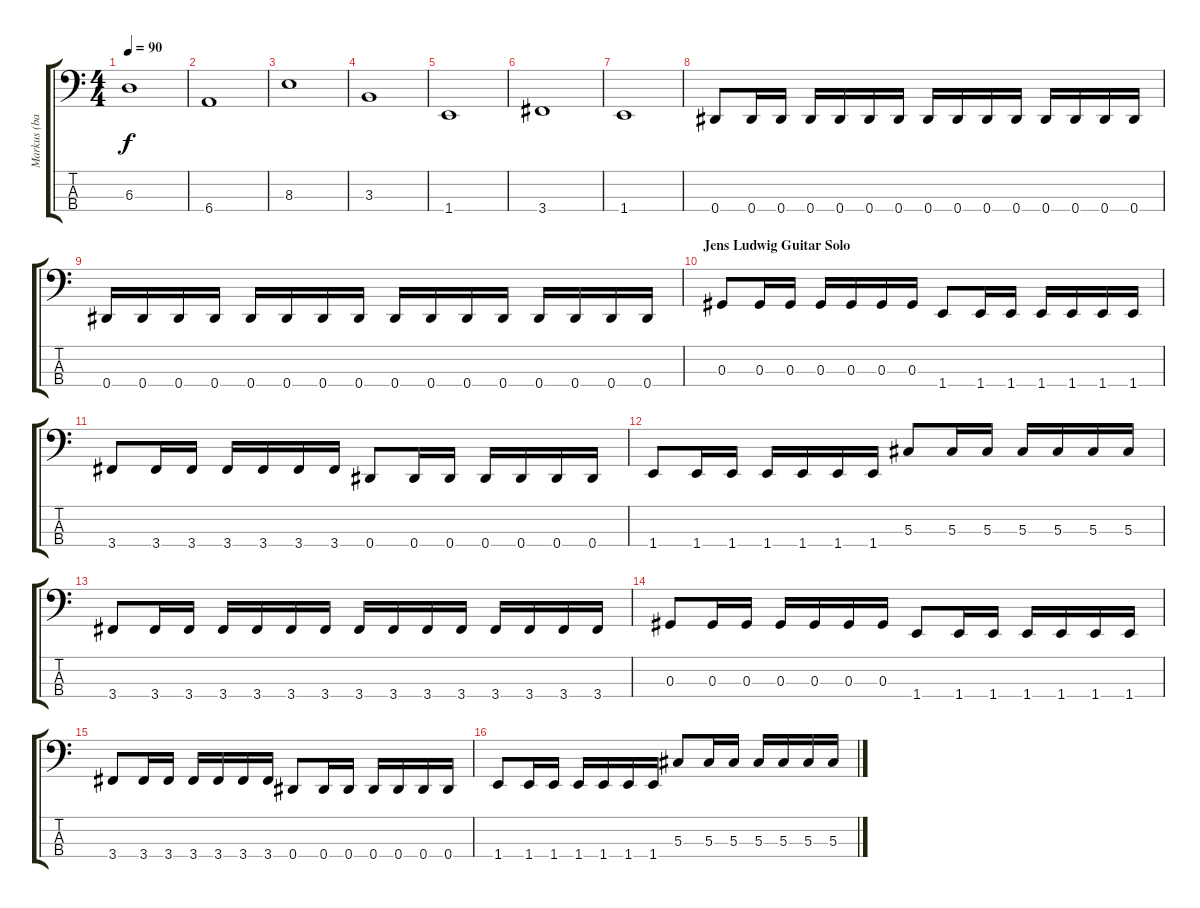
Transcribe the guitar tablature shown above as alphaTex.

\track ("Markus (bass)" "Markus (ba") {instrument electricbassfinger}
\staff {score tabs}
\tuning (Gb2 Db2 Ab1 Eb1) {hide}
\ts (4 4)
\tempo 90
\clef f4
\ks c
6.3.1{dy f} |
6.4.1 |
8.3.1 |
3.3.1 |
1.4.1 |
3.4.1 |
1.4.1 |
0.4.8 0.4.16 0.4.16 0.4.16 0.4.16 0.4.16 0.4.16 0.4.16 0.4.16 0.4.16 0.4.16 0.4.16 0.4.16 0.4.16 0.4.16 |
0.4.16 0.4.16 0.4.16 0.4.16 0.4.16 0.4.16 0.4.16 0.4.16 0.4.16 0.4.16 0.4.16 0.4.16 0.4.16 0.4.16 0.4.16 0.4.16 |
\section ("" "Jens Ludwig Guitar Solo")
0.3.8 0.3.16 0.3.16 0.3.16 0.3.16 0.3.16 0.3.16 1.4.8 1.4.16 1.4.16 1.4.16 1.4.16 1.4.16 1.4.16 |
3.4.8 3.4.16 3.4.16 3.4.16 3.4.16 3.4.16 3.4.16 0.4.8 0.4.16 0.4.16 0.4.16 0.4.16 0.4.16 0.4.16 |
1.4.8 1.4.16 1.4.16 1.4.16 1.4.16 1.4.16 1.4.16 5.3.8 5.3.16 5.3.16 5.3.16 5.3.16 5.3.16 5.3.16 |
3.4.8 3.4.16 3.4.16 3.4.16 3.4.16 3.4.16 3.4.16 3.4.16 3.4.16 3.4.16 3.4.16 3.4.16 3.4.16 3.4.16 3.4.16 |
0.3.8 0.3.16 0.3.16 0.3.16 0.3.16 0.3.16 0.3.16 1.4.8 1.4.16 1.4.16 1.4.16 1.4.16 1.4.16 1.4.16 |
3.4.8 3.4.16 3.4.16 3.4.16 3.4.16 3.4.16 3.4.16 0.4.8 0.4.16 0.4.16 0.4.16 0.4.16 0.4.16 0.4.16 |
1.4.8 1.4.16 1.4.16 1.4.16 1.4.16 1.4.16 1.4.16 5.3.8 5.3.16 5.3.16 5.3.16 5.3.16 5.3.16 5.3.16
